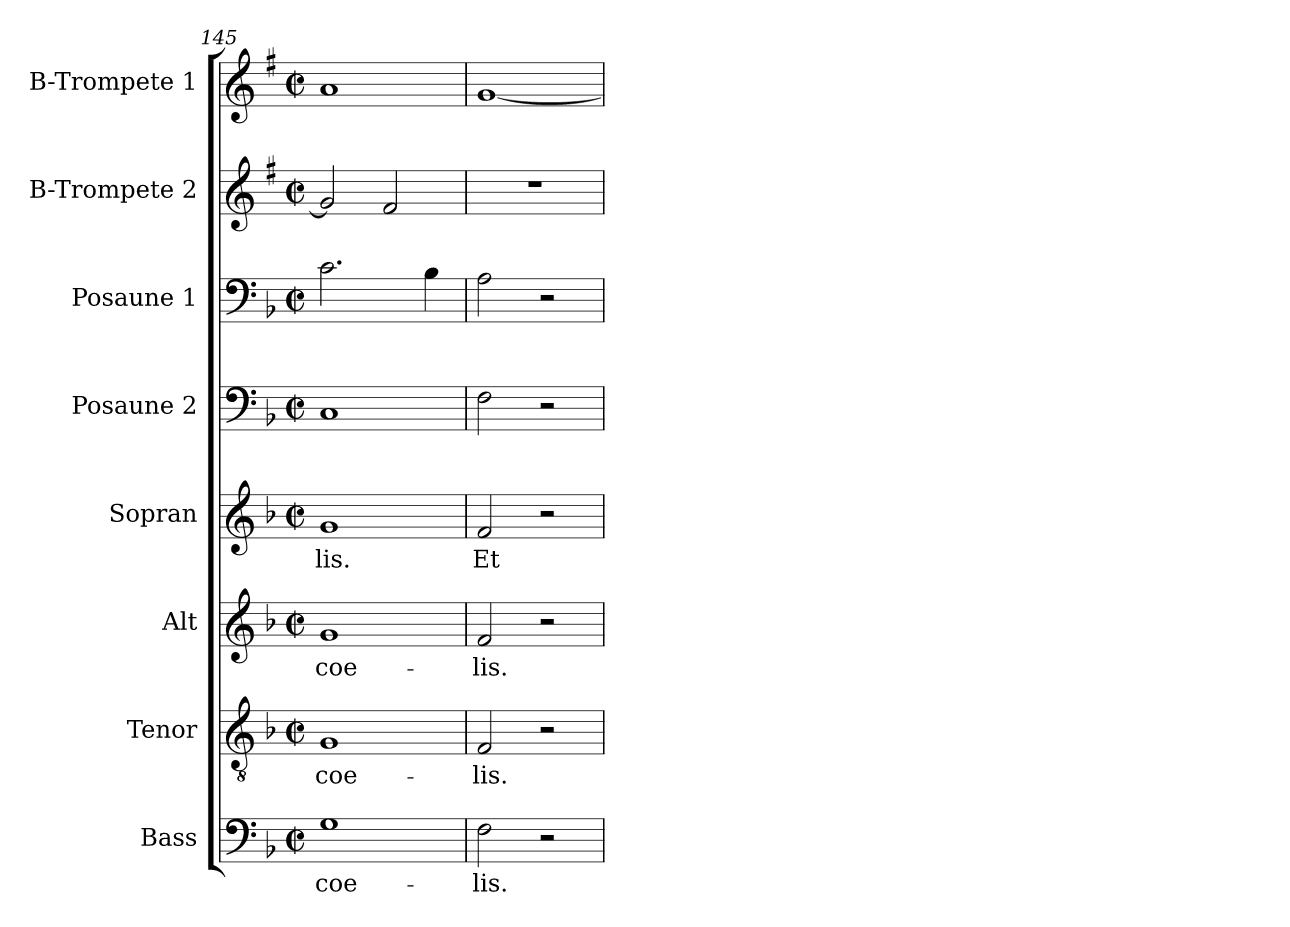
**kern	**text	**kern	**text	**kern	**text	**kern	**text	**kern	**kern	**kern	**kern
*part8	*part8	*part7	*part7	*part6	*part6	*part5	*part5	*part4	*part3	*part2	*part1
*staff8	*staff8	*staff7	*staff7	*staff6	*staff6	*staff5	*staff5	*staff4	*staff3	*staff2	*staff1
*I"Bass	*	*I"Tenor	*	*I"Alt	*	*I"Sopran	*	*I"Posaune 2	*I"Posaune 1	*I"B-Trompete 2	*I"B-Trompete 1
*I'B.	*	*I'T.	*	*I'A.	*	*I'S.	*	*I'Pos. 2	*I'Pos. 1	*I'B Trp. 2	*I'B Trp. 1
*clefF4	*	*clefGv2	*	*clefG2	*	*clefG2	*	*clefF4	*clefF4	*clefG2	*clefG2
*	*	*	*	*	*	*	*	*	*	*ITrd1c2	*ITrd1c2
*k[b-]	*	*k[b-]	*	*k[b-]	*	*k[b-]	*	*k[b-]	*k[b-]	*k[b-]	*k[b-]
*F:	*	*F:	*	*F:	*	*F:	*	*F:	*F:	*F:	*F:
*M2/2	*	*M2/2	*	*M2/2	*	*M2/2	*	*M2/2	*M2/2	*M2/2	*M2/2
*met(c|)	*	*met(c|)	*	*met(c|)	*	*met(c|)	*	*met(c|)	*met(c|)	*met(c|)	*met(c|)
=145	=145	=145	=145	=145	=145	=145	=145	=145	=145	=145	=145
!	!LO:LY:b	!	!LO:LY:b	!	!LO:LY:b	!	!LO:LY:b	!	!	!	!
1G	coe-	1G	coe-	1g	coe-	1g	-lis.	1C	2.c\	2f/]	1g
.	.	.	.	.	.	.	.	.	.	2e/	.
.	.	.	.	.	.	.	.	.	4B-\	.	.
=146	=146	=146	=146	=146	=146	=146	=146	=146	=146	=146	=146
!	!LO:LY:b	!	!LO:LY:b	!	!LO:LY:b	!	!LO:LY:b	!	!	!	!
2F\	-lis.	2F/	-lis.	2f/	-lis.	2f/	Et	2F\	2A\	1r	[>1f
2r	.	2r	.	2r	.	2r	.	2r	2r	.	.
=	=	=	=	=	=	=	=	=	=	=	=
*-	*-	*-	*-	*-	*-	*-	*-	*-	*-	*-	*-
